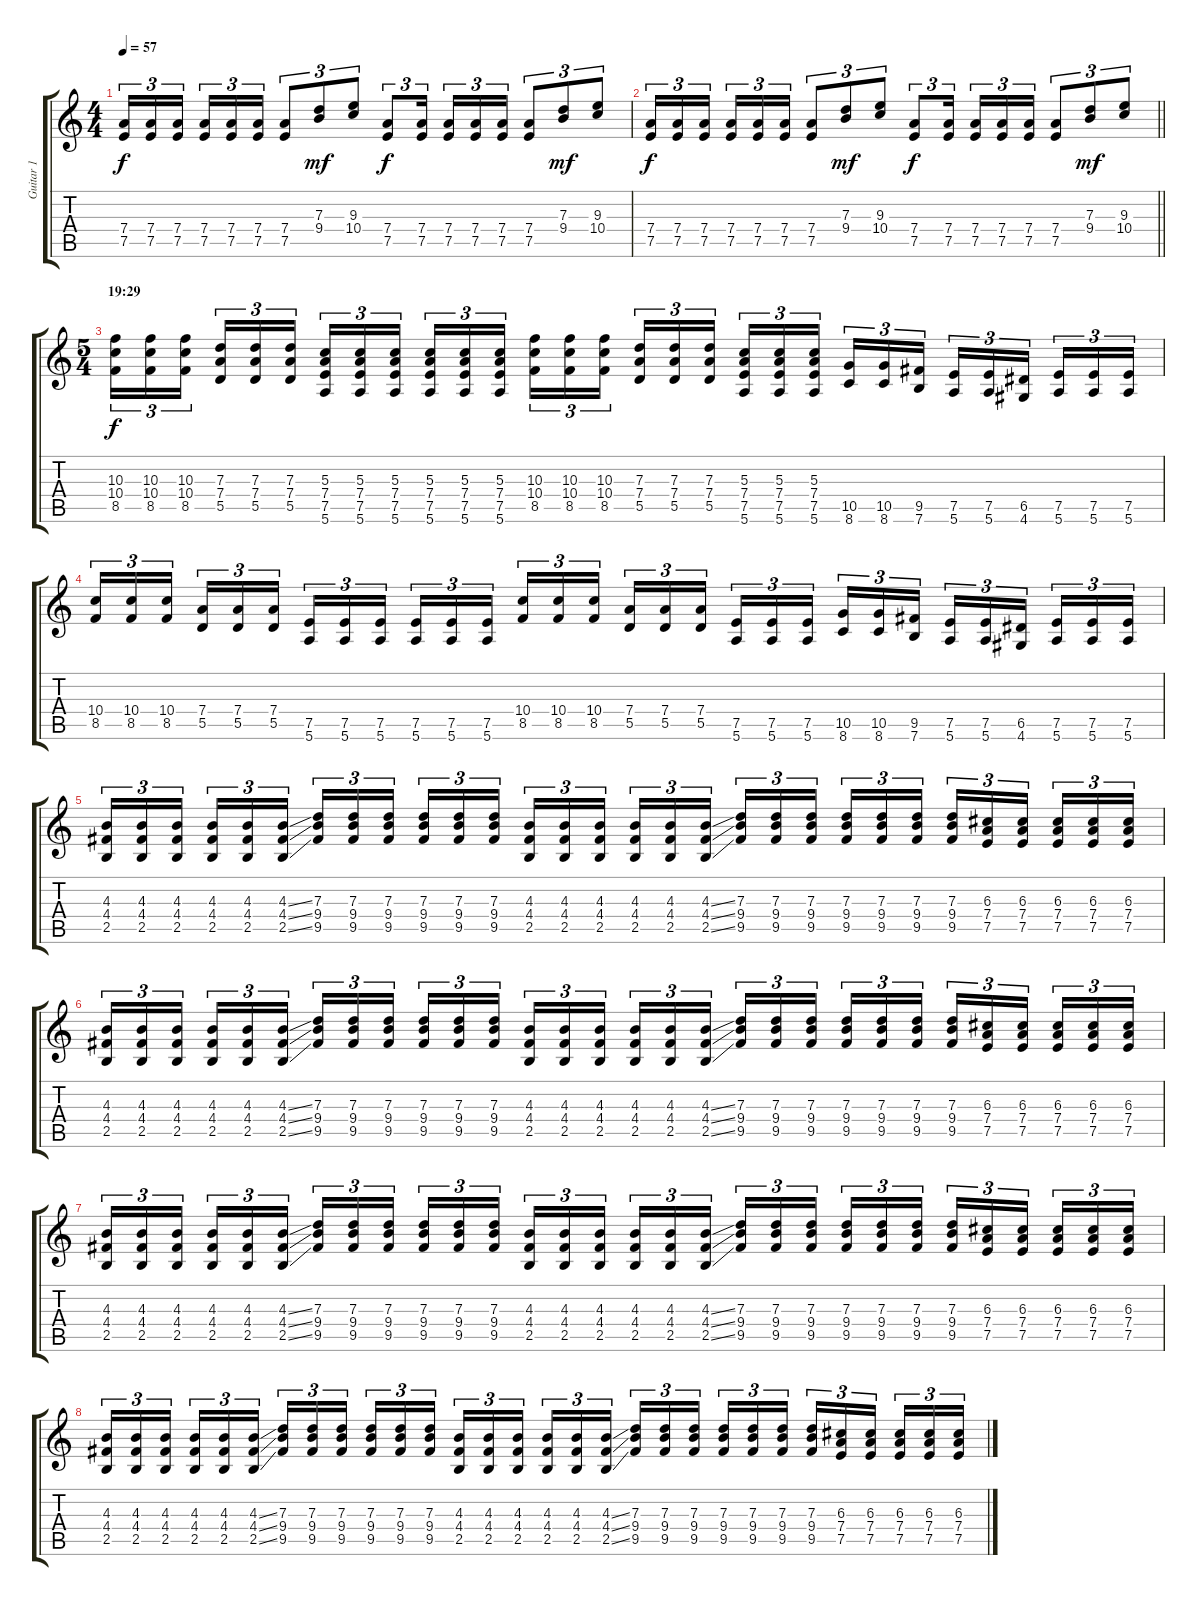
\track ("Guitar 1" "Guitar 1") {instrument distortionguitar}
\staff {score tabs}
\tuning (E4 B3 G3 D3 A2 E2) {hide}
\ts (4 4)
\tempo 57
\clef g2
\ks c
(7.4 7.5).16{tu (3 2) dy f} (7.4 7.5).16{tu (3 2)} (7.4 7.5).16{tu (3 2) beam splitsecondary} (7.4 7.5).16{tu (3 2)} (7.4 7.5).16{tu (3 2)} (7.4 7.5).16{tu (3 2)} (7.4 7.5).8{tu (3 2)} (7.3 9.4).8{tu (3 2) dy mf} (9.3 10.4).8{tu (3 2)} (7.4 7.5).8{tu (3 2) dy f} (7.4 7.5).16{tu (3 2) beam splitsecondary} (7.4 7.5).16{tu (3 2)} (7.4 7.5).16{tu (3 2)} (7.4 7.5).16{tu (3 2)} (7.4 7.5).8{tu (3 2)} (7.3 9.4).8{tu (3 2) dy mf} (9.3 10.4).8{tu (3 2)} |
\barLineRight lightlight
(7.4 7.5).16{tu (3 2) dy f} (7.4 7.5).16{tu (3 2)} (7.4 7.5).16{tu (3 2) beam splitsecondary} (7.4 7.5).16{tu (3 2)} (7.4 7.5).16{tu (3 2)} (7.4 7.5).16{tu (3 2)} (7.4 7.5).8{tu (3 2)} (7.3 9.4).8{tu (3 2) dy mf} (9.3 10.4).8{tu (3 2)} (7.4 7.5).8{tu (3 2) dy f} (7.4 7.5).16{tu (3 2) beam splitsecondary} (7.4 7.5).16{tu (3 2)} (7.4 7.5).16{tu (3 2)} (7.4 7.5).16{tu (3 2)} (7.4 7.5).8{tu (3 2)} (7.3 9.4).8{tu (3 2) dy mf} (9.3 10.4).8{tu (3 2)} |
\ts (5 4)
\section ("" "19:29")
(10.3 10.4 8.5).16{tu (3 2) dy f} (10.3 10.4 8.5).16{tu (3 2)} (10.3 10.4 8.5).16{tu (3 2) beam splitsecondary} (7.3 7.4 5.5).16{tu (3 2)} (7.3 7.4 5.5).16{tu (3 2)} (7.3 7.4 5.5).16{tu (3 2)} (5.3 7.4 7.5 5.6).16{tu (3 2)} (5.3 7.4 7.5 5.6).16{tu (3 2)} (5.3 7.4 7.5 5.6).16{tu (3 2) beam splitsecondary} (5.3 7.4 7.5 5.6).16{tu (3 2)} (5.3 7.4 7.5 5.6).16{tu (3 2)} (5.3 7.4 7.5 5.6).16{tu (3 2)} (10.3 10.4 8.5).16{tu (3 2)} (10.3 10.4 8.5).16{tu (3 2)} (10.3 10.4 8.5).16{tu (3 2) beam splitsecondary} (7.3 7.4 5.5).16{tu (3 2)} (7.3 7.4 5.5).16{tu (3 2)} (7.3 7.4 5.5).16{tu (3 2)} (5.3 7.4 7.5 5.6).16{tu (3 2)} (5.3 7.4 7.5 5.6).16{tu (3 2)} (5.3 7.4 7.5 5.6).16{tu (3 2) beam splitsecondary} (10.5 8.6).16{tu (3 2)} (10.5 8.6).16{tu (3 2)} (9.5 7.6).16{tu (3 2)} (7.5 5.6).16{tu (3 2)} (7.5 5.6).16{tu (3 2)} (6.5 4.6).16{tu (3 2) beam splitsecondary} (7.5 5.6).16{tu (3 2)} (7.5 5.6).16{tu (3 2)} (7.5 5.6).16{tu (3 2)} |
(10.4 8.5).16{tu (3 2)} (10.4 8.5).16{tu (3 2)} (10.4 8.5).16{tu (3 2) beam splitsecondary} (7.4 5.5).16{tu (3 2)} (7.4 5.5).16{tu (3 2)} (7.4 5.5).16{tu (3 2)} (7.5 5.6).16{tu (3 2)} (7.5 5.6).16{tu (3 2)} (7.5 5.6).16{tu (3 2) beam splitsecondary} (7.5 5.6).16{tu (3 2)} (7.5 5.6).16{tu (3 2)} (7.5 5.6).16{tu (3 2)} (10.4 8.5).16{tu (3 2)} (10.4 8.5).16{tu (3 2)} (10.4 8.5).16{tu (3 2) beam splitsecondary} (7.4 5.5).16{tu (3 2)} (7.4 5.5).16{tu (3 2)} (7.4 5.5).16{tu (3 2)} (7.5 5.6).16{tu (3 2)} (7.5 5.6).16{tu (3 2)} (7.5 5.6).16{tu (3 2) beam splitsecondary} (10.5 8.6).16{tu (3 2)} (10.5 8.6).16{tu (3 2)} (9.5 7.6).16{tu (3 2)} (7.5 5.6).16{tu (3 2)} (7.5 5.6).16{tu (3 2)} (6.5 4.6).16{tu (3 2) beam splitsecondary} (7.5 5.6).16{tu (3 2)} (7.5 5.6).16{tu (3 2)} (7.5 5.6).16{tu (3 2)} |
(4.3 4.4 2.5).16{tu (3 2)} (4.3 4.4 2.5).16{tu (3 2)} (4.3 4.4 2.5).16{tu (3 2) beam splitsecondary} (4.3 4.4 2.5).16{tu (3 2)} (4.3 4.4 2.5).16{tu (3 2)} (4.3{ss} 4.4{ss} 2.5{ss}).16{tu (3 2)} (7.3 9.4 9.5).16{tu (3 2)} (7.3 9.4 9.5).16{tu (3 2)} (7.3 9.4 9.5).16{tu (3 2) beam splitsecondary} (7.3 9.4 9.5).16{tu (3 2)} (7.3 9.4 9.5).16{tu (3 2)} (7.3 9.4 9.5).16{tu (3 2)} (4.3 4.4 2.5).16{tu (3 2)} (4.3 4.4 2.5).16{tu (3 2)} (4.3 4.4 2.5).16{tu (3 2) beam splitsecondary} (4.3 4.4 2.5).16{tu (3 2)} (4.3 4.4 2.5).16{tu (3 2)} (4.3{ss} 4.4{ss} 2.5{ss}).16{tu (3 2)} (7.3 9.4 9.5).16{tu (3 2)} (7.3 9.4 9.5).16{tu (3 2)} (7.3 9.4 9.5).16{tu (3 2) beam splitsecondary} (7.3 9.4 9.5).16{tu (3 2)} (7.3 9.4 9.5).16{tu (3 2)} (7.3 9.4 9.5).16{tu (3 2)} (7.3 9.4 9.5).16{tu (3 2)} (6.3 7.4 7.5).16{tu (3 2)} (6.3 7.4 7.5).16{tu (3 2) beam splitsecondary} (6.3 7.4 7.5).16{tu (3 2)} (6.3 7.4 7.5).16{tu (3 2)} (6.3 7.4 7.5).16{tu (3 2)} |
(4.3 4.4 2.5).16{tu (3 2)} (4.3 4.4 2.5).16{tu (3 2)} (4.3 4.4 2.5).16{tu (3 2) beam splitsecondary} (4.3 4.4 2.5).16{tu (3 2)} (4.3 4.4 2.5).16{tu (3 2)} (4.3{ss} 4.4{ss} 2.5{ss}).16{tu (3 2)} (7.3 9.4 9.5).16{tu (3 2)} (7.3 9.4 9.5).16{tu (3 2)} (7.3 9.4 9.5).16{tu (3 2) beam splitsecondary} (7.3 9.4 9.5).16{tu (3 2)} (7.3 9.4 9.5).16{tu (3 2)} (7.3 9.4 9.5).16{tu (3 2)} (4.3 4.4 2.5).16{tu (3 2)} (4.3 4.4 2.5).16{tu (3 2)} (4.3 4.4 2.5).16{tu (3 2) beam splitsecondary} (4.3 4.4 2.5).16{tu (3 2)} (4.3 4.4 2.5).16{tu (3 2)} (4.3{ss} 4.4{ss} 2.5{ss}).16{tu (3 2)} (7.3 9.4 9.5).16{tu (3 2)} (7.3 9.4 9.5).16{tu (3 2)} (7.3 9.4 9.5).16{tu (3 2) beam splitsecondary} (7.3 9.4 9.5).16{tu (3 2)} (7.3 9.4 9.5).16{tu (3 2)} (7.3 9.4 9.5).16{tu (3 2)} (7.3 9.4 9.5).16{tu (3 2)} (6.3 7.4 7.5).16{tu (3 2)} (6.3 7.4 7.5).16{tu (3 2) beam splitsecondary} (6.3 7.4 7.5).16{tu (3 2)} (6.3 7.4 7.5).16{tu (3 2)} (6.3 7.4 7.5).16{tu (3 2)} |
(4.3 4.4 2.5).16{tu (3 2)} (4.3 4.4 2.5).16{tu (3 2)} (4.3 4.4 2.5).16{tu (3 2) beam splitsecondary} (4.3 4.4 2.5).16{tu (3 2)} (4.3 4.4 2.5).16{tu (3 2)} (4.3{ss} 4.4{ss} 2.5{ss}).16{tu (3 2)} (7.3 9.4 9.5).16{tu (3 2)} (7.3 9.4 9.5).16{tu (3 2)} (7.3 9.4 9.5).16{tu (3 2) beam splitsecondary} (7.3 9.4 9.5).16{tu (3 2)} (7.3 9.4 9.5).16{tu (3 2)} (7.3 9.4 9.5).16{tu (3 2)} (4.3 4.4 2.5).16{tu (3 2)} (4.3 4.4 2.5).16{tu (3 2)} (4.3 4.4 2.5).16{tu (3 2) beam splitsecondary} (4.3 4.4 2.5).16{tu (3 2)} (4.3 4.4 2.5).16{tu (3 2)} (4.3{ss} 4.4{ss} 2.5{ss}).16{tu (3 2)} (7.3 9.4 9.5).16{tu (3 2)} (7.3 9.4 9.5).16{tu (3 2)} (7.3 9.4 9.5).16{tu (3 2) beam splitsecondary} (7.3 9.4 9.5).16{tu (3 2)} (7.3 9.4 9.5).16{tu (3 2)} (7.3 9.4 9.5).16{tu (3 2)} (7.3 9.4 9.5).16{tu (3 2)} (6.3 7.4 7.5).16{tu (3 2)} (6.3 7.4 7.5).16{tu (3 2) beam splitsecondary} (6.3 7.4 7.5).16{tu (3 2)} (6.3 7.4 7.5).16{tu (3 2)} (6.3 7.4 7.5).16{tu (3 2)} |
(4.3 4.4 2.5).16{tu (3 2)} (4.3 4.4 2.5).16{tu (3 2)} (4.3 4.4 2.5).16{tu (3 2) beam splitsecondary} (4.3 4.4 2.5).16{tu (3 2)} (4.3 4.4 2.5).16{tu (3 2)} (4.3{ss} 4.4{ss} 2.5{ss}).16{tu (3 2)} (7.3 9.4 9.5).16{tu (3 2)} (7.3 9.4 9.5).16{tu (3 2)} (7.3 9.4 9.5).16{tu (3 2) beam splitsecondary} (7.3 9.4 9.5).16{tu (3 2)} (7.3 9.4 9.5).16{tu (3 2)} (7.3 9.4 9.5).16{tu (3 2)} (4.3 4.4 2.5).16{tu (3 2)} (4.3 4.4 2.5).16{tu (3 2)} (4.3 4.4 2.5).16{tu (3 2) beam splitsecondary} (4.3 4.4 2.5).16{tu (3 2)} (4.3 4.4 2.5).16{tu (3 2)} (4.3{ss} 4.4{ss} 2.5{ss}).16{tu (3 2)} (7.3 9.4 9.5).16{tu (3 2)} (7.3 9.4 9.5).16{tu (3 2)} (7.3 9.4 9.5).16{tu (3 2) beam splitsecondary} (7.3 9.4 9.5).16{tu (3 2)} (7.3 9.4 9.5).16{tu (3 2)} (7.3 9.4 9.5).16{tu (3 2)} (7.3 9.4 9.5).16{tu (3 2)} (6.3 7.4 7.5).16{tu (3 2)} (6.3 7.4 7.5).16{tu (3 2) beam splitsecondary} (6.3 7.4 7.5).16{tu (3 2)} (6.3 7.4 7.5).16{tu (3 2)} (6.3 7.4 7.5).16{tu (3 2)}
